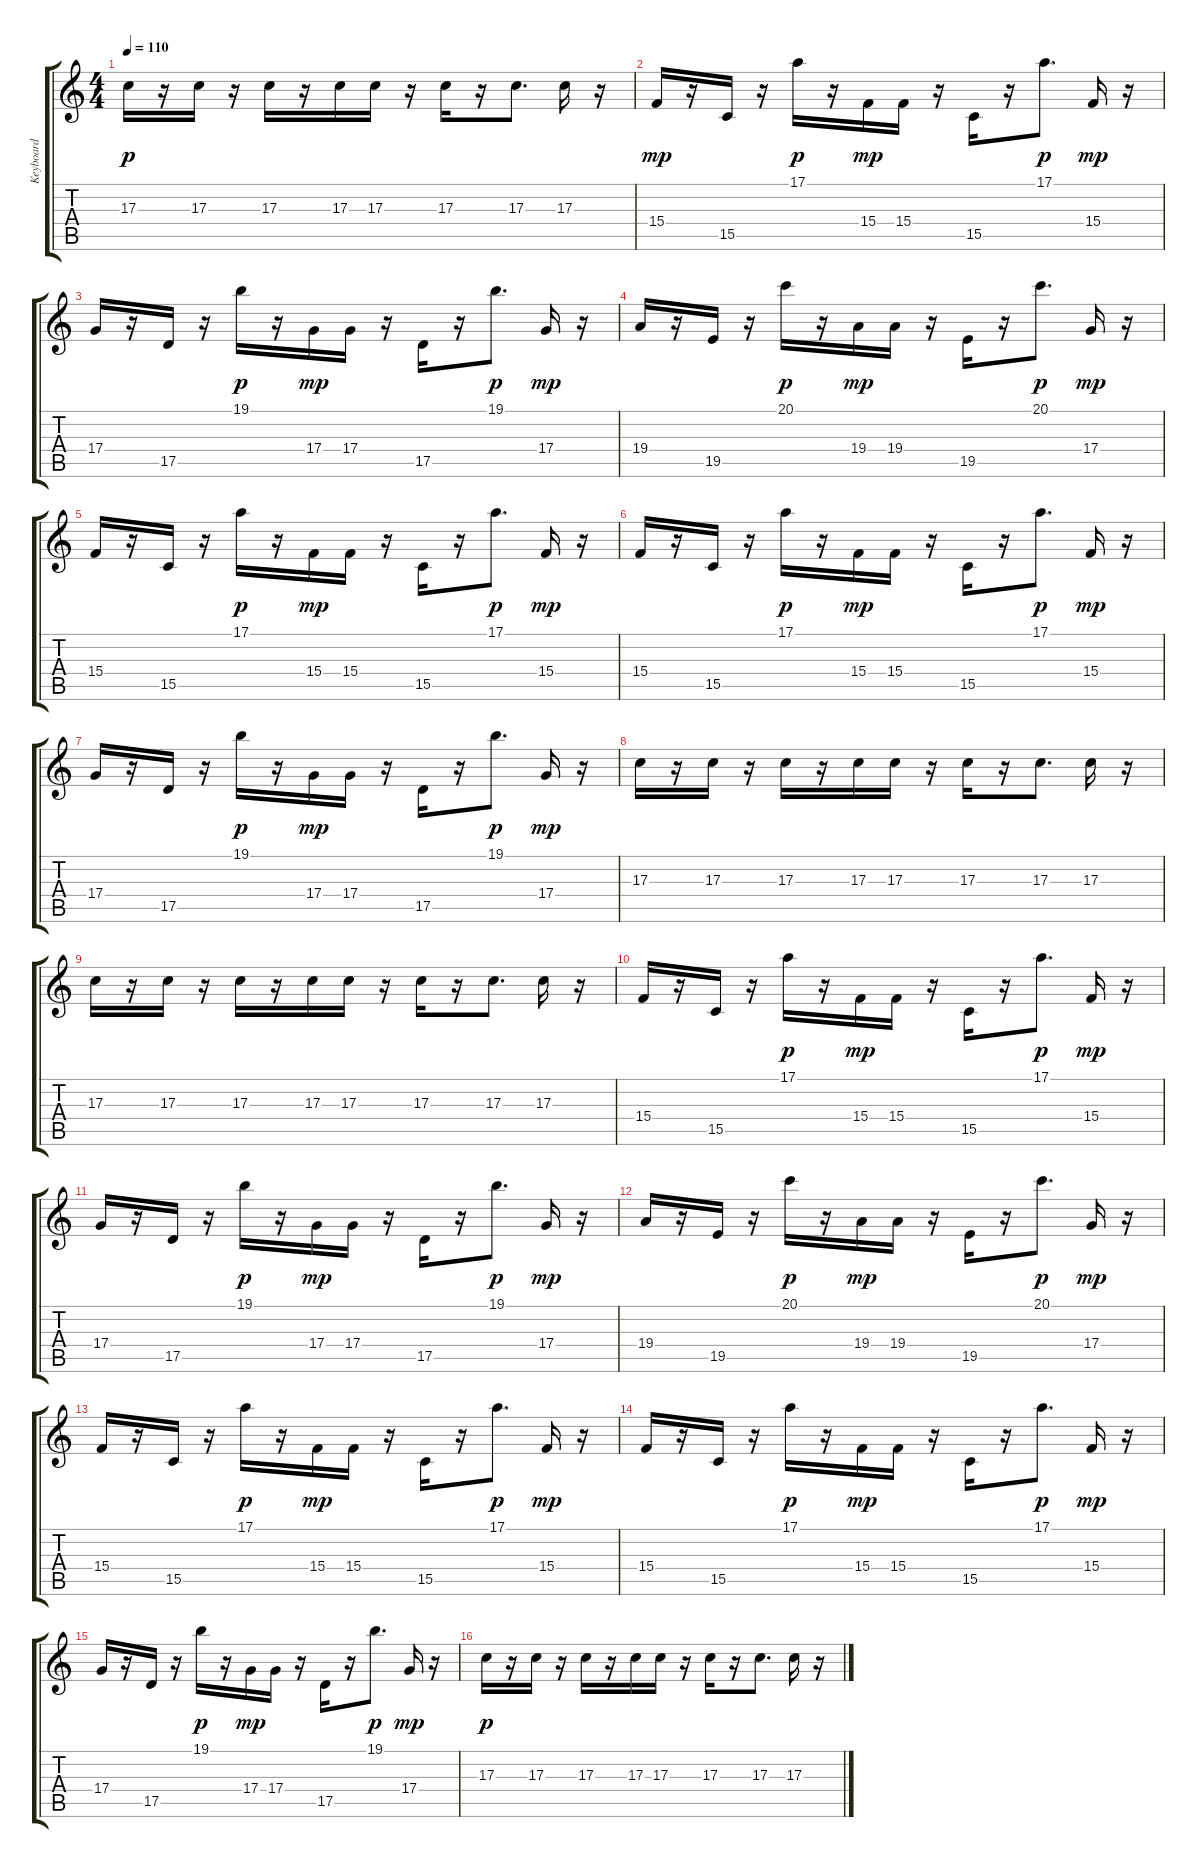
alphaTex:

\track ("Keyboard" "Keyboard") {instrument pad8sweep}
\staff {score tabs}
\tuning (E4 B3 G3 D3 A2 E2) {hide}
\ts (4 4)
\tempo 110
\clef g2
\ks c
17.3.16{dy p} r.16 17.3.16 r.16 17.3.16 r.16 17.3.16 17.3.16 r.16 17.3.16 r.16 17.3.8{d} 17.3.16 r.16 |
15.4.16{dy mp} r.16 15.5.16 r.16 17.1.16{dy p} r.16 15.4.16{dy mp} 15.4.16 r.16 15.5.16 r.16 17.1.8{d dy p} 15.4.16{dy mp} r.16 |
17.4.16 r.16 17.5.16 r.16 19.1.16{dy p} r.16 17.4.16{dy mp} 17.4.16 r.16 17.5.16 r.16 19.1.8{d dy p} 17.4.16{dy mp} r.16 |
19.4.16 r.16 19.5.16 r.16 20.1.16{dy p} r.16 19.4.16{dy mp} 19.4.16 r.16 19.5.16 r.16 20.1.8{d dy p} 17.4.16{dy mp} r.16 |
15.4.16 r.16 15.5.16 r.16 17.1.16{dy p} r.16 15.4.16{dy mp} 15.4.16 r.16 15.5.16 r.16 17.1.8{d dy p} 15.4.16{dy mp} r.16 |
15.4.16 r.16 15.5.16 r.16 17.1.16{dy p} r.16 15.4.16{dy mp} 15.4.16 r.16 15.5.16 r.16 17.1.8{d dy p} 15.4.16{dy mp} r.16 |
17.4.16 r.16 17.5.16 r.16 19.1.16{dy p} r.16 17.4.16{dy mp} 17.4.16 r.16 17.5.16 r.16 19.1.8{d dy p} 17.4.16{dy mp} r.16 |
17.3.16 r.16 17.3.16 r.16 17.3.16 r.16 17.3.16 17.3.16 r.16 17.3.16 r.16 17.3.8{d} 17.3.16 r.16 |
17.3.16 r.16 17.3.16 r.16 17.3.16 r.16 17.3.16 17.3.16 r.16 17.3.16 r.16 17.3.8{d} 17.3.16 r.16 |
15.4.16 r.16 15.5.16 r.16 17.1.16{dy p} r.16 15.4.16{dy mp} 15.4.16 r.16 15.5.16 r.16 17.1.8{d dy p} 15.4.16{dy mp} r.16 |
17.4.16 r.16 17.5.16 r.16 19.1.16{dy p} r.16 17.4.16{dy mp} 17.4.16 r.16 17.5.16 r.16 19.1.8{d dy p} 17.4.16{dy mp} r.16 |
19.4.16 r.16 19.5.16 r.16 20.1.16{dy p} r.16 19.4.16{dy mp} 19.4.16 r.16 19.5.16 r.16 20.1.8{d dy p} 17.4.16{dy mp} r.16 |
15.4.16 r.16 15.5.16 r.16 17.1.16{dy p} r.16 15.4.16{dy mp} 15.4.16 r.16 15.5.16 r.16 17.1.8{d dy p} 15.4.16{dy mp} r.16 |
15.4.16 r.16 15.5.16 r.16 17.1.16{dy p} r.16 15.4.16{dy mp} 15.4.16 r.16 15.5.16 r.16 17.1.8{d dy p} 15.4.16{dy mp} r.16 |
17.4.16 r.16 17.5.16 r.16 19.1.16{dy p} r.16 17.4.16{dy mp} 17.4.16 r.16 17.5.16 r.16 19.1.8{d dy p} 17.4.16{dy mp} r.16 |
17.3.16{dy p} r.16 17.3.16 r.16 17.3.16 r.16 17.3.16 17.3.16 r.16 17.3.16 r.16 17.3.8{d} 17.3.16 r.16
